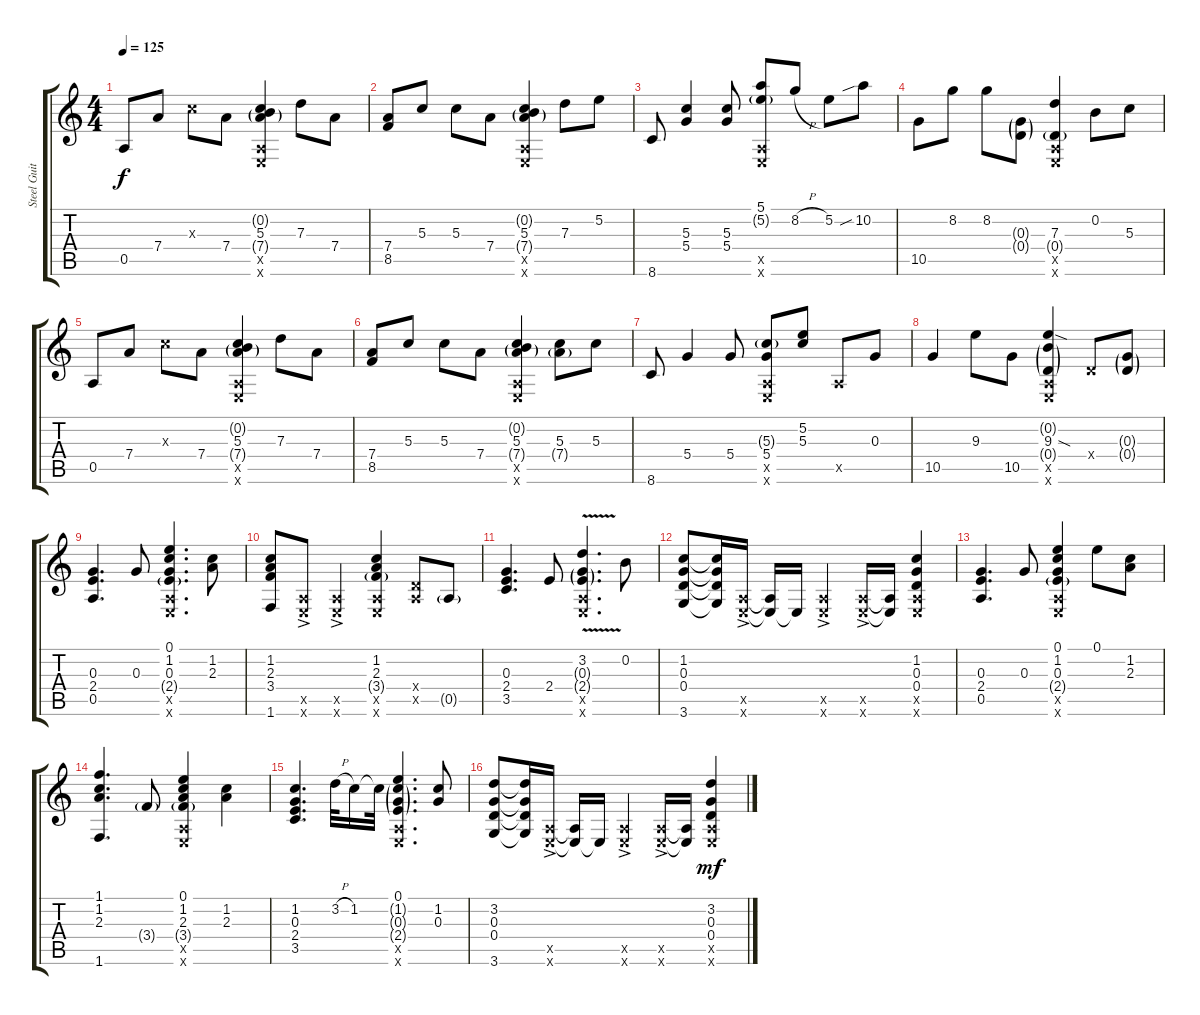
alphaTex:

\track ("Steel Guitar" "Steel Guit") {instrument acousticguitarsteel}
\staff {score tabs}
\tuning (E4 B3 G3 D3 A2 E2) {hide}
\ts (4 4)
\tempo 125
\clef g2
\ks c
0.5.8{dy f} 7.4.8 5.3{x}.8 7.4.8 (0.2{g} 5.3 7.4{g} 0.5{x} 0.6{x}).4 7.3.8 7.4.8 |
(7.4 8.5).8 5.3.8 5.3.8 7.4.8 (0.2{g} 5.3 7.4{g} 0.5{x} 0.6{x}).4 7.3.8 5.2.8 |
8.6.8 (5.3 5.4).4 (5.3 5.4).8 (5.1 5.2{g} 0.5{x} 0.6{x}).8 8.2{h}.8 5.2.8 10.2{sib}.8 |
10.5.8 8.2.8 8.2.8 (0.3{g} 0.4{g}).8 (7.3 0.4{g} 0.5{x} 0.6{x}).4 0.2.8 5.3.8 |
0.5.8 7.4.8 5.3{x}.8 7.4.8 (0.2{g} 5.3 7.4{g} 0.5{x} 0.6{x}).4 7.3.8 7.4.8 |
(7.4 8.5).8 5.3.8 5.3.8 7.4.8 (0.2{g} 5.3 7.4{g} 0.5{x} 0.6{x}).4 (5.3 7.4{g}).8 5.3.8 |
8.6.8 5.4.4 5.4.8 (5.3{g} 5.4 0.5{x} 0.6{x}).8 (5.2 5.3).8 0.5{x}.8 0.3.8 |
10.5.4 9.3.8 10.5.8 (0.2{g} 9.3{sod} 0.4{g} 0.5{x} 0.6{x}).4 0.4{x}.8 (0.3{g} 0.4{g}).8 |
(0.3 2.4 0.5).4{d} 0.3.8 (0.1 1.2 0.3 2.4{g} 0.5{x} 0.6{x}).4{d} (1.2 2.3).8 |
(1.2 2.3 3.4 1.6).8 (0.5{x} 0.6{ac x}).8 (0.5{x} 0.6{ac x}).4 (1.2 2.3 3.4{g} 0.5{x} 0.6{x}).4 (0.4{x} 0.5{x}).8 0.5{g}.8 |
(0.3 2.4 3.5).4{d} 2.4.8 (3.2{v} 0.3{g} 2.4{g} 0.5{x} 0.6{x}).4{d} 0.2.8 |
(1.2 0.3 0.4 3.6).8 (1.2{t} 0.3{t} 0.4{t} 3.6{t}).16 (0.5{x} 0.6{ac x}).16 (0.5{t} 0.6{t}).16 0.6{t}.16 (0.5{x} 0.6{ac x}).4 (0.5{x} 0.6{ac x}).16 (0.5{t} 0.6{t}).16 (1.2 0.3 0.4 0.5{x} 0.6{x}).4 |
(0.3 2.4 0.5).4{d} 0.3.8 (0.1 1.2 0.3 2.4{g} 0.5{x} 0.6{x}).4 0.1.8 (1.2 2.3).8 |
(1.1 1.2 2.3 1.6).4{d} 3.4{g}.8 (0.1 1.2 2.3 3.4{g} 0.5{x} 0.6{x}).4 (1.2 2.3).4 |
(1.2 0.3 2.4 3.5).4{d} 3.2{h}.32 1.2.16 1.2{t}.32 (0.1 1.2{g} 0.3{g} 2.4{g} 0.5{x} 0.6{x}).4{d} (1.2 0.3).8 |
(3.2 0.3 0.4 3.6).8 (3.2{t} 0.3{t} 0.4{t} 3.6{t}).16 (0.5{x} 0.6{ac x}).16 (0.5{t} 0.6{t}).16 0.6{t}.16 (0.5{x} 0.6{ac x}).4 (0.5{x} 0.6{ac x}).16 (0.5{t} 0.6{t}).16 (3.2 0.3 0.4 0.5{x} 0.6{x}).4{dy mf}
